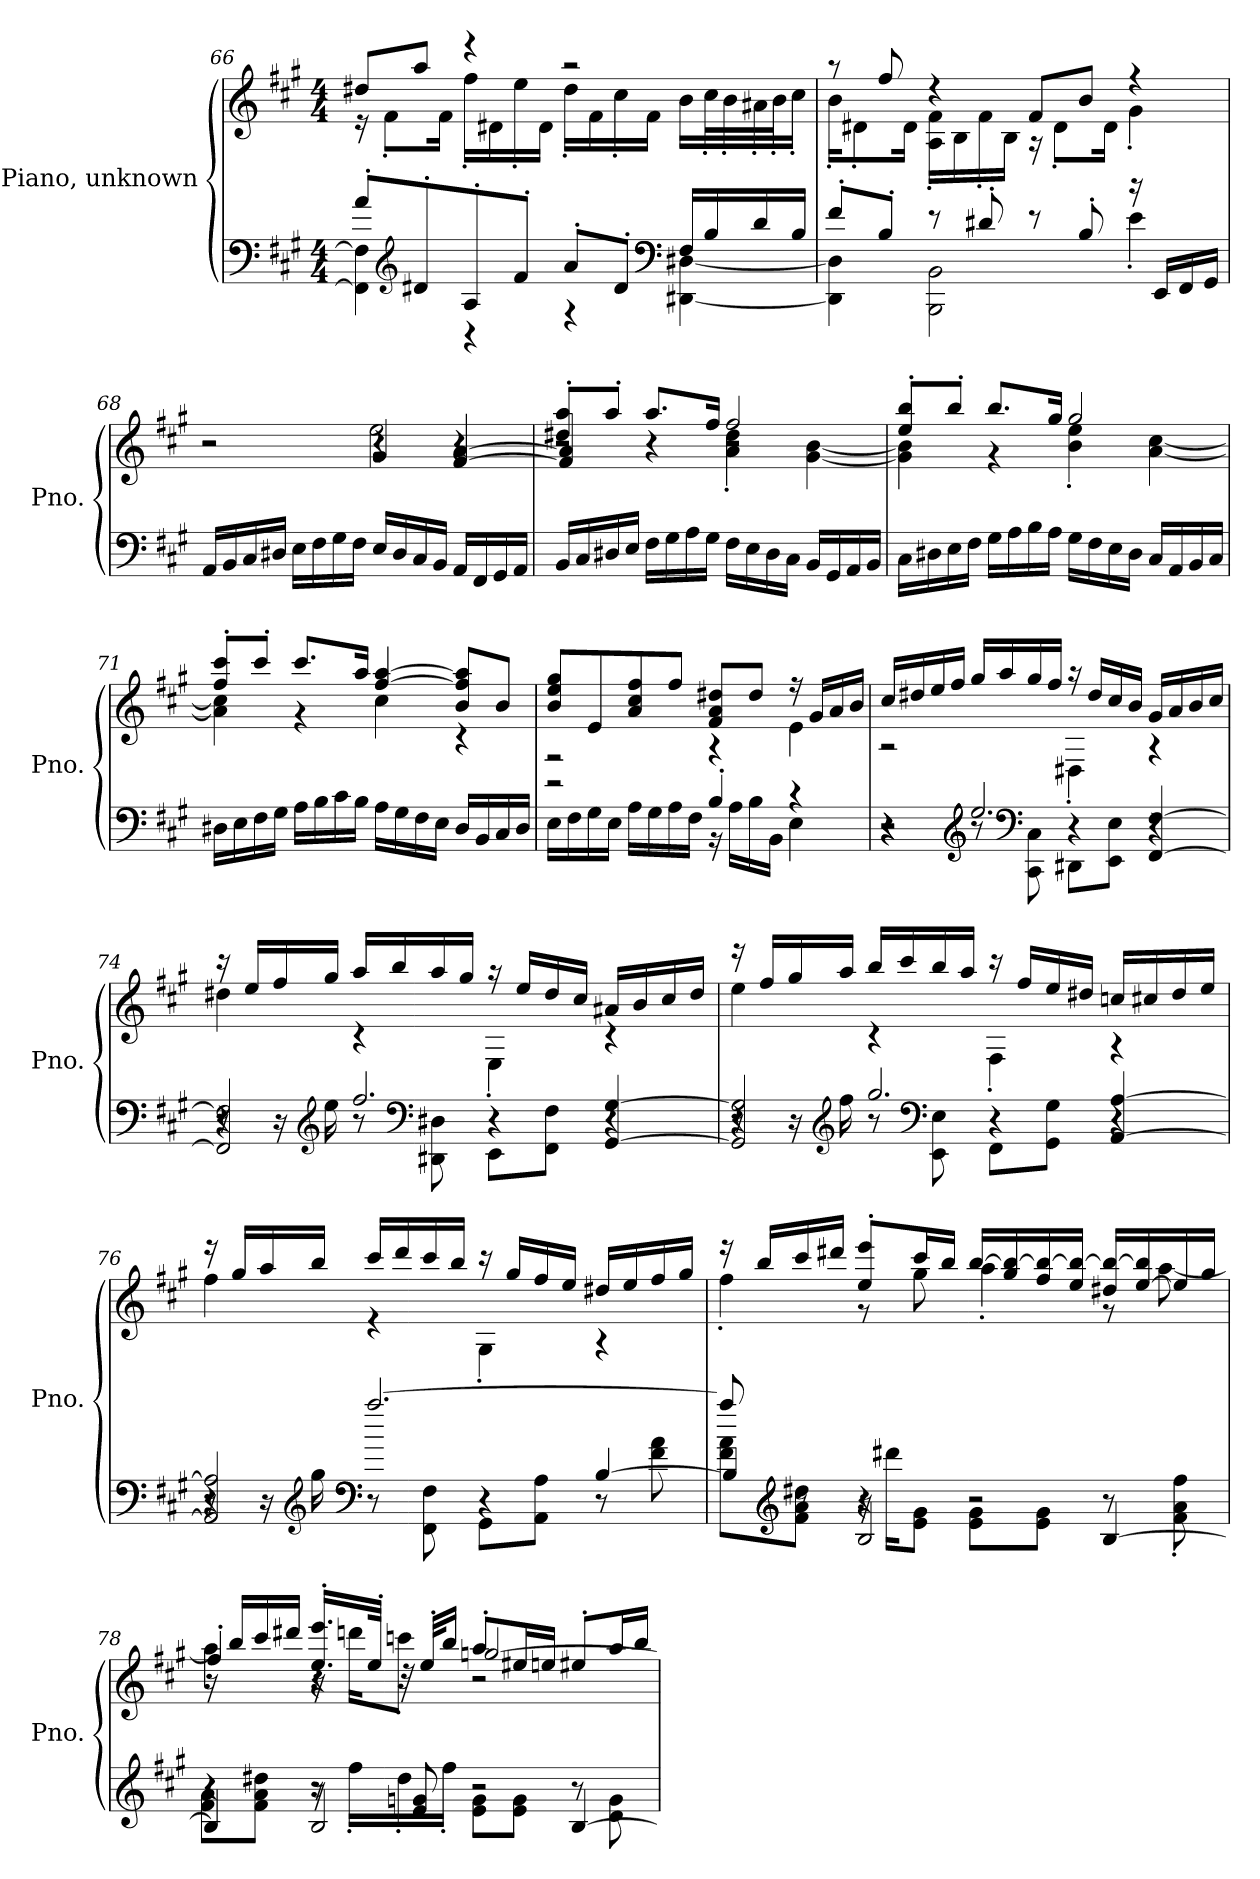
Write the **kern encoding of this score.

**kern	**kern
*part1	*part1
*staff2	*staff1
*I"Piano, unknown	*
*I'Pno.	*
!!LO:LB:g=z
*clefF4	*clefG2
*k[f#c#g#]	*k[f#c#g#]
*M4/4	*M4/4
=66	=66
*^	*^
8a'/L	4FF#\] 4F#\]	8dd#X/L	16r
.	.	.	8f#'\L
*clefG2	*	*	*
8d#X'/	.	8aa/J	.
.	.	.	16f#\Jk
8A'/	4r	4r	16ff#'\LL
.	.	.	16d#X\
8f#'/J	.	.	16ee'\
.	.	.	16d#\JJ
8a'/L	4r	2r	16dd#'\LL
.	.	.	16f#\
8d#'/J	.	.	16cc#'\
.	.	.	16f#\JJ
*clefF4	*	*	*
16F#/LL	[4DD#X\ [4D#X\	.	16b\LL
16B/	.	.	32cc#'\L
.	.	.	32b'\
16d#/	.	.	32a#X'\
.	.	.	32b'\J
16B/JJ	.	.	16cc#'\JJ
=67	=67	=67	=67
8f#'/L	4DD#\] 4D#\]	8r	16b'\KL
.	.	.	8d#X'\
8B'/J	.	8ff#/	.
.	.	.	16d#\Jk
8r	2BBB\ 2BB\	4r	16A\' 16f#\'LL
.	.	.	16B\
8d#X'/	.	.	16f#'\
.	.	.	16B\JJ
8r	.	8f#/L	16r
.	.	.	8d#'\L
8B'/	.	8b/J	.
.	.	.	16d#\Jk
16r	4e'\	4r	4g#'\
16EE/LL	.	.	.
16FF#/	.	.	.
16GG#/JJ	.	.	.
*v	*v	*	*
!!LO:LB:g=z
=68	=68	=68
*	*	*^
16AA/LL	2r	2r	2r
16BB/	.	.	.
16C#/	.	.	.
16D#X/JJ	.	.	.
16E\LL	.	.	.
16F#\	.	.	.
16G#\	.	.	.
16F#\JJ	.	.	.
16E/LL	4g#/	2ee\	4r
16D#/	.	.	.
16C#/	.	.	.
16BB/JJ	.	.	.
16AA/LL	4r	.	[4f#/ [4a/
16FF#/	.	.	.
16GG#/	.	.	.
16AA/JJ	.	.	.
=69	=69	=69	=69
16BB/LL	8dd#X/' 8aa/'L	2r	4f#/] 4a/]
16C#/	.	.	.
16D#X/	8aa'/J	.	.
16E/JJ	.	.	.
16F#\LL	8.aa/L	.	4r
16G#\	.	.	.
16A\	.	.	.
16G#\JJ	16ff#/Jk	.	.
16F#\LL	2ff#/	4a\' 4dd#\'	2r
16E\	.	.	.
16D#\	.	.	.
16C#\JJ	.	.	.
16BB/LL	.	[4g#\ [4b\	.
16GG#/	.	.	.
16AA/	.	.	.
16BB/JJ	.	.	.
*	*	*v	*v
!!LO:LB:g=z
=70	=70	=70
16C#\LL	8ee/' 8bb/'L	4g#\] 4b\]
16D#X\	.	.
16E\	8bb'/J	.
16F#\JJ	.	.
16G#\LL	8.bb/L	4r
16A\	.	.
16B\	.	.
16A\JJ	16gg#/Jk	.
16G#\LL	2gg#/	4b\' 4ee\'
16F#\	.	.
16E\	.	.
16D#\JJ	.	.
16C#/LL	.	[4a\ [4cc#\
16AA/	.	.
16BB/	.	.
16C#/JJ	.	.
=71	=71	=71
16D#X\LL	8ff#/' 8ccc#/'L	4a\] 4cc#\]
16E\	.	.
16F#\	8ccc#'/J	.
16G#\JJ	.	.
16A\LL	8.ccc#/L	4r
16B\	.	.
16c#\	.	.
16B\JJ	16aa/Jk	.
16A\LL	[4ff#/ [4aa/	4cc#\
16G#\	.	.
16F#\	.	.
16E\JJ	.	.
16D#/LL	8b/ 8ff#/] 8aa/]L	4r
16BB/	.	.
16C#/	8b/J	.
16D#/JJ	.	.
!!LO:LB:g=z	!!
=72	=72	=72
*^	*	*
2r	16E\LL	8b/ 8ee/ 8gg#/L	2r
.	16F#\	.	.
.	16G#\	8e/	.
.	16E\JJ	.	.
.	16A\LL	8a/ 8cc#/ 8ff#/	.
.	16G#\	.	.
.	16A\	8ff#/J	.
.	16F#\JJ	.	.
4B'/	16r	8f#/ 8a/ 8dd#X/L	4r
.	16A\LL	.	.
.	16B\	8dd#/J	.
.	16BB\JJ	.	.
4r	4E\	16r	4e\
.	.	16g#/LL	.
.	.	16a/	.
.	.	16b/JJ	.
=73	=73	=73	=73
*	*^	*	*
4r	4r	2r	16cc#/LL	2r
.	.	.	16dd#X/	.
.	.	.	16ee/	.
.	.	.	16ff#/JJ	.
*clefG2	*	*	*	*
2.ee/	8r	.	16gg#/LL	.
.	.	.	16aa/	.
*clefF4	*	*	*	*
.	8CC#\ 8C#\	.	16gg#/	.
.	.	.	16ff#/JJ	.
.	8DD#X\L	4r	16r	4D#X'\
.	.	.	16dd#/LL	.
.	8EE\ 8E\J	.	16cc#/	.
.	.	.	16b/JJ	.
.	4r	[4FF#/ [4F#/	16g#/LL	4r
.	.	.	16a/	.
.	.	.	16b/	.
.	.	.	16cc#/JJ	.
!!LO:LB:g=z	!!
=74	=74	=74	=74	=74
4r	8r	2FF#/] 2F#/]	16r	4dd#X\
.	.	.	16ee/LL	.
.	16r	.	16ff#/	.
*clefG2	*	*	*	*
.	16ee\	.	16gg#/JJ	.
2.ff#/	8r	.	16aa/LL	4r
.	.	.	16bb/	.
*clefF4	*	*	*	*
.	8DD#X\ 8D#X\	.	16aa/	.
.	.	.	16gg#/JJ	.
.	8EE\L	4r	16r	4E'\
.	.	.	16ee/LL	.
.	8FF#\ 8F#\J	.	16dd#/	.
.	.	.	16cc#/JJ	.
.	4r	[4GG#/ [4G#/	16a#X/LL	4r
.	.	.	16b/	.
.	.	.	16cc#/	.
.	.	.	16dd#/JJ	.
=75	=75	=75	=75	=75
4r	8r	2GG#/] 2G#/]	16r	4ee\
.	.	.	16ff#/LL	.
.	16r	.	16gg#/	.
*clefG2	*	*	*	*
.	16ff#\	.	16aa/JJ	.
2.gg#/	8r	.	16bb/LL	4r
.	.	.	16ccc#/	.
*clefF4	*	*	*	*
.	8EE\ 8E\	.	16bb/	.
.	.	.	16aa/JJ	.
.	8FF#\L	4r	16r	4F#'\
.	.	.	16ff#/LL	.
.	8GG#\ 8G#\J	.	16ee/	.
.	.	.	16dd#X/JJ	.
.	4r	[4AA/ [4A/	16ccn/LL	4r
.	.	.	16cc#X/	.
.	.	.	16dd#/	.
.	.	.	16ee/JJ	.
!!LO:PB:g=z	!!
=76	=76	=76	=76	=76
4r	8r	2AA/] 2A/]	16r	4ff#\
.	.	.	16gg#/LL	.
.	16r	.	16aa/	.
*clefG2	*	*	*	*
.	16gg#\	.	16bb/JJ	.
*clefF4	*	*	*	*
[2.aa/	8r	.	16ccc#/LL	4r
.	.	.	16ddd/	.
.	8FF#\ 8F#\	.	16ccc#/	.
.	.	.	16bb/JJ	.
.	8GG#\L	4r	16r	4G#'\
.	.	.	16gg#/LL	.
.	8AA\ 8A\J	.	16ff#/	.
.	.	.	16ee/JJ	.
.	8r	[4B/	16dd#X/LL	4r
.	.	.	16ee/	.
.	8f#\ 8a\	.	16ff#/	.
.	.	.	16gg#/JJ	.
!!LO:LB:g=z	!!
=77	=77	=77	=77	=77
8aa/]	8f#\ 8a\L	4B/]	16r	4ff#'\
.	.	.	16bb/LL	.
*clefG2	*	*	*	*
8r	8f#\ 8a\ 8dd#X\J	.	16ccc#/	.
.	.	.	16ddd#X/JJ	.
2B/	16r	4r	8ee/' 8eee/'L	8r
.	16ddd#X\KL	.	.	.
.	8e\ 8g#\J	.	16ccc#/L	8gg#\
.	.	.	16bb/JJ	.
.	8e\ 8g#\L	2r	[16bb/LL	4aa'\
.	.	.	16gg#/ 16bb/_	.
.	8e\ 8g#\J	.	16ff#/ 16bb/_	.
.	.	.	16ee/ 16bb/_JJ	.
[4B/	8r	.	16dd#X/ 16bb/_LL	8r
.	.	.	[16ee/ 16bb/]	.
.	8f#\' 8a\' 8ff#\'	.	16ee/]	[8aa\
.	.	.	16gg#/JJ	.
!!LO:LB:g=z
=78	=78	=78	=78	=78
*	*	*	*	*^
4B/]	8f#\ 8a\L	4r	16r	4aa\]	4ff#'/
.	.	.	16bb/LL	.	.
.	8f#\ 8a\ 8dd#X\J	.	16ccc#/	.	.
.	.	.	16ddd#X/JJ	.	.
2B/	16r	8r	16.ee/' 16.eee/'LL	16r	4r
.	16ff#'\LL	.	.	16dddn\KL	.
.	.	.	32ee'/JJk	.	.
.	16dd#'\	8e/ 8gn/	32r	8cccn'\J	.
.	.	.	32ee'/KLL	.	.
.	16ff#'\JJ	.	16bb/JJ	.	.
.	8e\ 8g\L	2r	8aa'/L	2r	[2ggn/
.	8e\ 8g\J	.	16ee#X/L	.	.
.	.	.	16een/JJ	.	.
[4B/	8r	.	8ee#X'/L	.	.
.	8d\ 8g\	.	16aa/L	.	.
.	.	.	16bb/JJ	.	.
*v	*v	*v	*	*	*
*	*v	*v	*v
=	=
*-	*-
